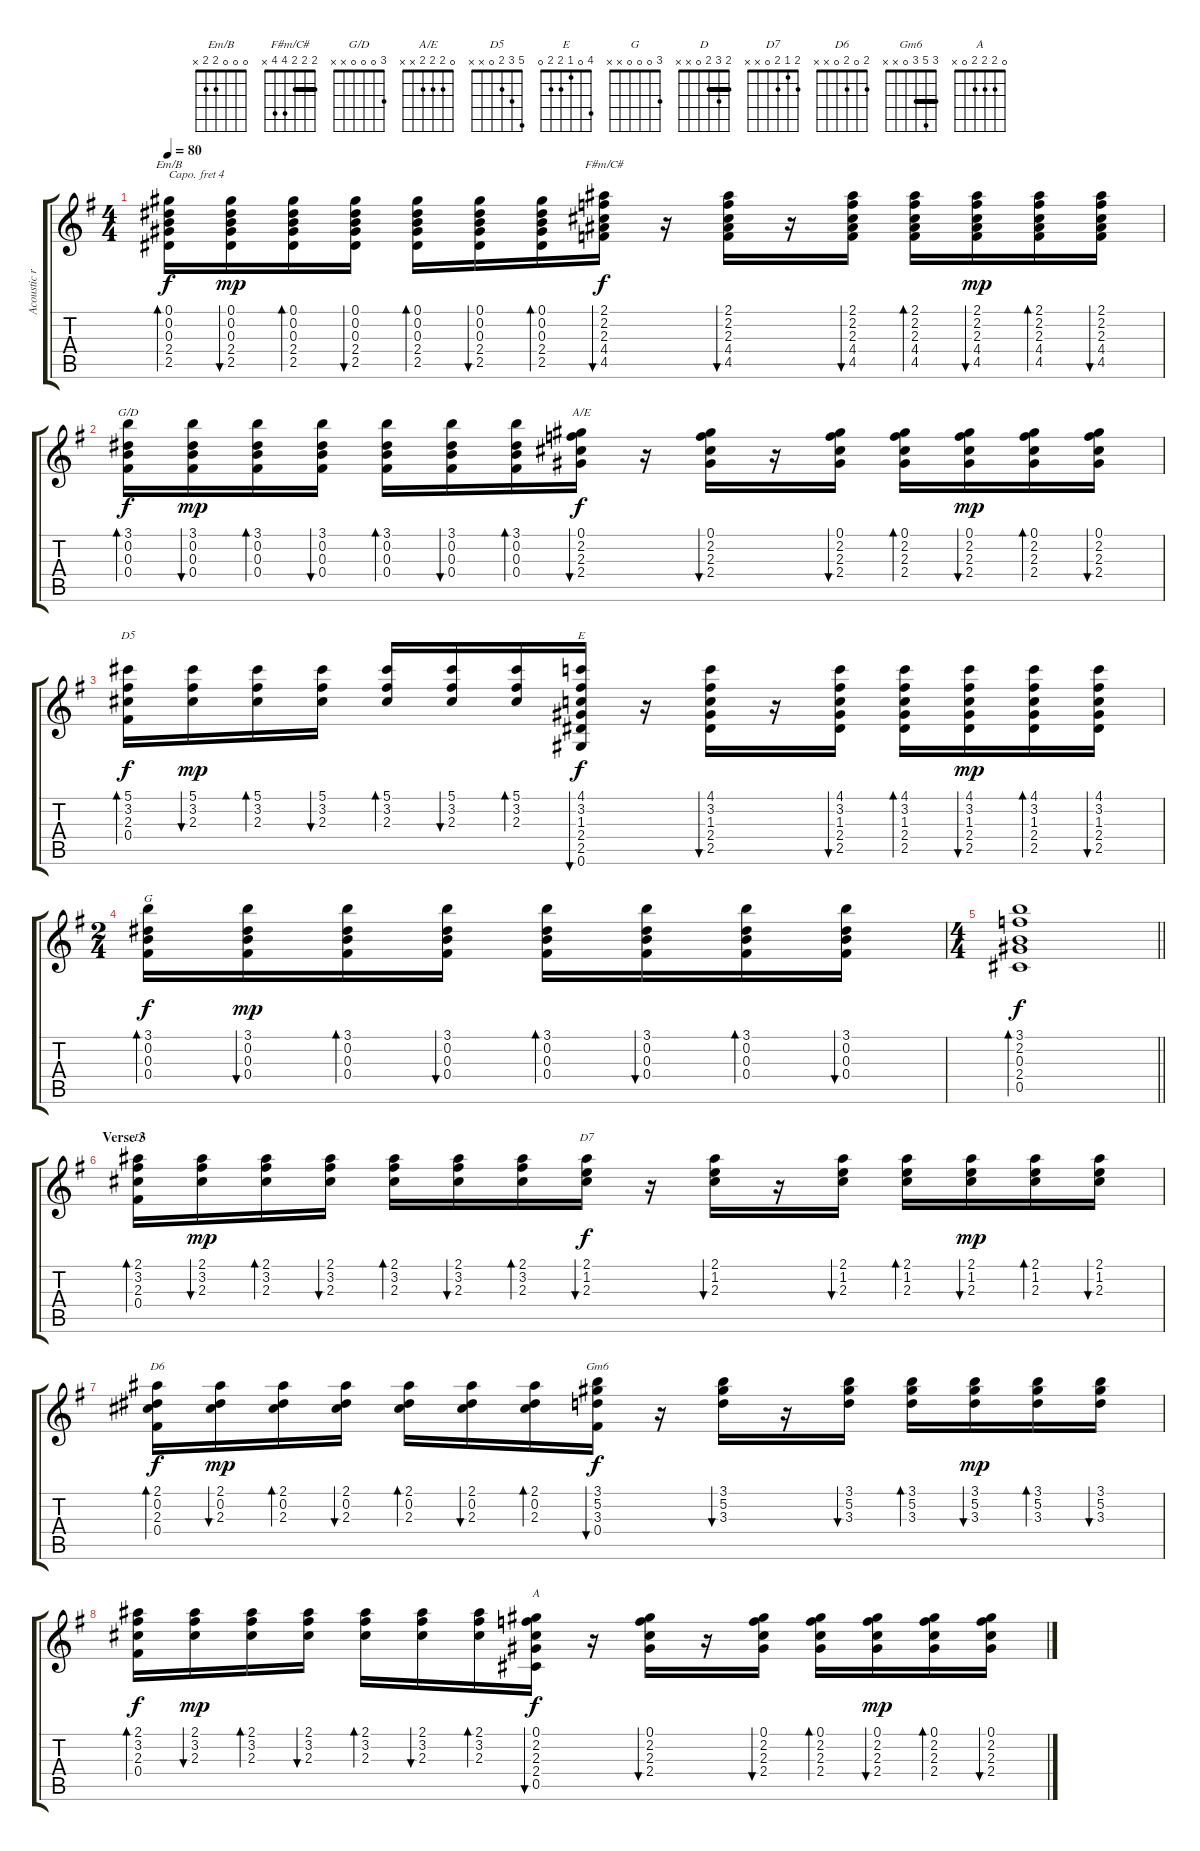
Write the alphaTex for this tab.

\track ("Acoustic rhythm guitar (Capo IV)" "Acoustic r") {instrument acousticguitarnylon}
\staff {score tabs}
\capo 4
\tuning (E4 B3 G3 D3 A2 E2) {hide}
\chord ("Em/B" 0 0 0 2 2 x)
\chord ("F#m/C#" 2 2 2 4 4 x) {barre 2}
\chord ("G/D" 3 0 0 0 x x)
\chord ("A/E" 0 2 2 2 x x)
\chord ("D5" 5 3 2 0 x x)
\chord ("E" 4 0 1 2 2 0)
\chord ("G" 3 0 0 0 x x)
\chord ("D" 2 3 2 0 x x) {barre 2}
\chord ("D7" 2 1 2 0 x x)
\chord ("D6" 2 0 2 0 x x)
\chord ("Gm6" 3 5 3 0 x x) {barre 3}
\chord ("A" 0 2 2 2 0 x)
\ts (4 4)
\tempo 80
\clef g2
\ks g
(0.1 0.2 0.3 2.4 2.5).16{bd 30 ch "Em/B" dy f} (0.1 0.2 0.3 2.4 2.5).16{bu 30 dy mp} (0.1 0.2 0.3 2.4 2.5).16{bd 30} (0.1 0.2 0.3 2.4 2.5).16{bu 30} (0.1 0.2 0.3 2.4 2.5).16{bd 30} (0.1 0.2 0.3 2.4 2.5).16{bu 30} (0.1 0.2 0.3 2.4 2.5).16{bd 30} (2.1 2.2 2.3 4.4 4.5).16{bu 30 ch "F#m/C#" dy f} r.16 (2.1 2.2 2.3 4.4 4.5).16{bu 30} r.16 (2.1 2.2 2.3 4.4 4.5).16{bu 30} (2.1 2.2 2.3 4.4 4.5).16{bd 30} (2.1 2.2 2.3 4.4 4.5).16{bu 30 dy mp} (2.1 2.2 2.3 4.4 4.5).16{bd 30} (2.1 2.2 2.3 4.4 4.5).16{bu 30} |
(3.1 0.2 0.3 0.4).16{bd 30 ch "G/D" dy f} (3.1 0.2 0.3 0.4).16{bu 30 dy mp} (3.1 0.2 0.3 0.4).16{bd 30} (3.1 0.2 0.3 0.4).16{bu 30} (3.1 0.2 0.3 0.4).16{bd 30} (3.1 0.2 0.3 0.4).16{bu 30} (3.1 0.2 0.3 0.4).16{bd 30} (0.1 2.2 2.3 2.4).16{bu 30 ch "A/E" dy f} r.16 (0.1 2.2 2.3 2.4).16{bu 30} r.16 (0.1 2.2 2.3 2.4).16{bu 30} (0.1 2.2 2.3 2.4).16{bd 30} (0.1 2.2 2.3 2.4).16{bu 30 dy mp} (0.1 2.2 2.3 2.4).16{bd 30} (0.1 2.2 2.3 2.4).16{bu 30} |
(5.1 3.2 2.3 0.4).16{bd 30 ch "D5" dy f} (5.1 3.2 2.3).16{bu 30 dy mp} (5.1 3.2 2.3).16{bd 30} (5.1 3.2 2.3).16{bu 30} (5.1 3.2 2.3).16{bd 30} (5.1 3.2 2.3).16{bu 30} (5.1 3.2 2.3).16{bd 30} (4.1 3.2 1.3 2.4 2.5 0.6).16{bu 30 ch "E" dy f} r.16 (4.1 3.2 1.3 2.4 2.5).16{bu 30} r.16 (4.1 3.2 1.3 2.4 2.5).16{bu 30} (4.1 3.2 1.3 2.4 2.5).16{bd 30} (4.1 3.2 1.3 2.4 2.5).16{bu 30 dy mp} (4.1 3.2 1.3 2.4 2.5).16{bd 30} (4.1 3.2 1.3 2.4 2.5).16{bu 30} |
\ts (2 4)
(3.1 0.2 0.3 0.4).16{bd 30 ch "G" dy f} (3.1 0.2 0.3 0.4).16{bu 30 dy mp} (3.1 0.2 0.3 0.4).16{bd 30} (3.1 0.2 0.3 0.4).16{bu 30} (3.1 0.2 0.3 0.4).16{bd 30} (3.1 0.2 0.3 0.4).16{bu 30} (3.1 0.2 0.3 0.4).16{bd 30} (3.1 0.2 0.3 0.4).16{bu 30} |
\ts (4 4)
\barLineRight lightlight
(3.1 2.2 0.3 2.4 0.5).1{bd 120 dy f} |
\section ("" "Verse 3")
(2.1 3.2 2.3 0.4).16{bd 30 ch "D"} (2.1 3.2 2.3).16{bu 30 dy mp} (2.1 3.2 2.3).16{bd 30} (2.1 3.2 2.3).16{bu 30} (2.1 3.2 2.3).16{bd 30} (2.1 3.2 2.3).16{bu 30} (2.1 3.2 2.3).16{bd 30} (2.1 1.2 2.3).16{bu 30 ch "D7" dy f} r.16 (2.1 1.2 2.3).16{bu 30} r.16 (2.1 1.2 2.3).16{bu 30} (2.1 1.2 2.3).16{bd 30} (2.1 1.2 2.3).16{bu 30 dy mp} (2.1 1.2 2.3).16{bd 30} (2.1 1.2 2.3).16{bu 30} |
(2.1 0.2 2.3 0.4).16{bd 30 ch "D6" dy f} (2.1 0.2 2.3).16{bu 30 dy mp} (2.1 0.2 2.3).16{bd 30} (2.1 0.2 2.3).16{bu 30} (2.1 0.2 2.3).16{bd 30} (2.1 0.2 2.3).16{bu 30} (2.1 0.2 2.3).16{bd 30} (3.1 5.2 3.3 0.4).16{bu 30 ch "Gm6" dy f} r.16 (3.1 5.2 3.3).16{bu 30} r.16 (3.1 5.2 3.3).16{bu 30} (3.1 5.2 3.3).16{bd 30} (3.1 5.2 3.3).16{bu 30 dy mp} (3.1 5.2 3.3).16{bd 30} (3.1 5.2 3.3).16{bu 30} |
(2.1 3.2 2.3 0.4).16{bd 30 dy f} (2.1 3.2 2.3).16{bu 30 dy mp} (2.1 3.2 2.3).16{bd 30} (2.1 3.2 2.3).16{bu 30} (2.1 3.2 2.3).16{bd 30} (2.1 3.2 2.3).16{bu 30} (2.1 3.2 2.3).16{bd 30} (0.1 2.2 2.3 2.4 0.5).16{bu 30 ch "A" dy f} r.16 (0.1 2.2 2.3 2.4).16{bu 30} r.16 (0.1 2.2 2.3 2.4).16{bu 30} (0.1 2.2 2.3 2.4).16{bd 30} (0.1 2.2 2.3 2.4).16{bu 30 dy mp} (0.1 2.2 2.3 2.4).16{bd 30} (0.1 2.2 2.3 2.4).16{bu 30}
